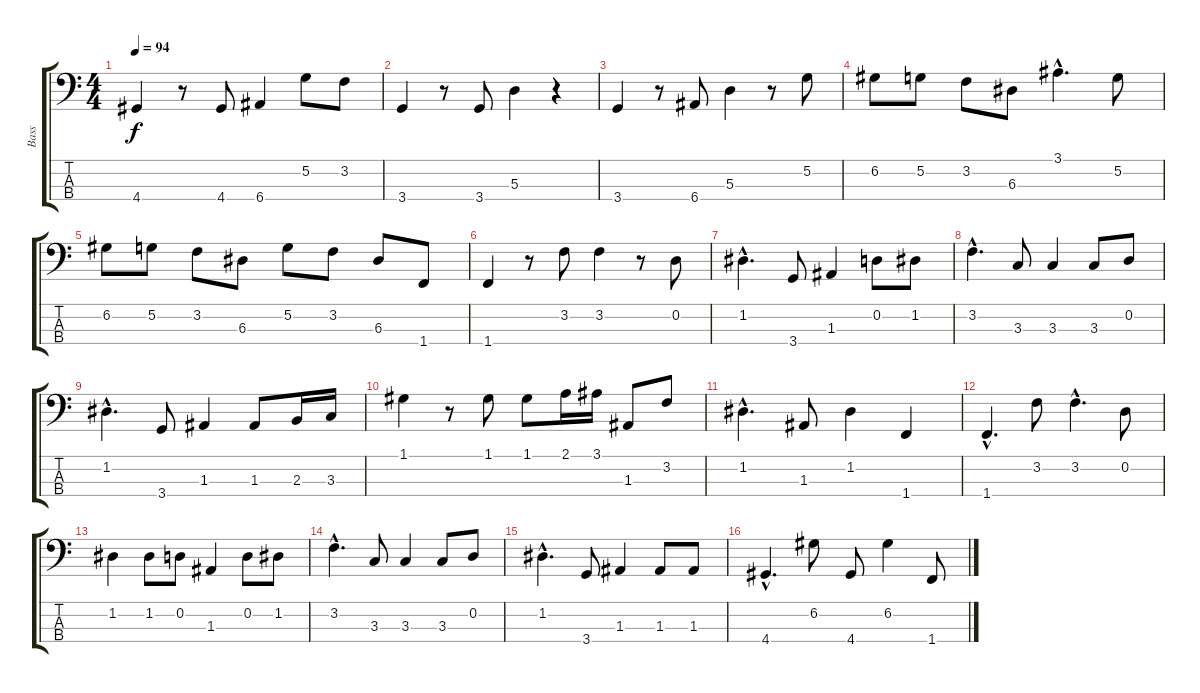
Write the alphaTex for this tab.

\track ("Bass" "Bass") {instrument electricbassfinger}
\staff {score tabs}
\tuning (G2 D2 A1 E1) {hide}
\ts (4 4)
\tempo 94
\clef f4
\ks c
4.4.4{dy f} r.8 4.4.8 6.4.4 5.2.8 3.2.8 |
3.4.4 r.8 3.4.8 5.3.4 r.4 |
3.4.4 r.8 6.4.8 5.3.4 r.8 5.2.8 |
6.2.8 5.2.8 3.2.8 6.3.8 3.1{hac}.4{d} 5.2.8 |
6.2.8 5.2.8 3.2.8 6.3.8 5.2.8 3.2.8 6.3.8 1.4.8 |
1.4.4 r.8 3.2.8 3.2.4 r.8 0.2.8 |
1.2{hac}.4{d} 3.4.8 1.3.4 0.2.8 1.2.8 |
3.2{hac}.4{d} 3.3.8 3.3.4 3.3.8 0.2.8 |
1.2{hac}.4{d} 3.4.8 1.3.4 1.3.8 2.3.16 3.3.16 |
1.1.4 r.8 1.1.8 1.1.8 2.1.16 3.1.16 1.3.8 3.2.8 |
1.2{hac}.4{d} 1.3.8 1.2.4 1.4.4 |
1.4{hac}.4{d} 3.2.8 3.2{hac}.4{d} 0.2.8 |
1.2.4 1.2.8 0.2.8 1.3.4 0.2.8 1.2.8 |
3.2{hac}.4{d} 3.3.8 3.3.4 3.3.8 0.2.8 |
1.2{hac}.4{d} 3.4.8 1.3.4 1.3.8 1.3.8 |
4.4{hac}.4{d} 6.2.8 4.4.8 6.2.4 1.4.8
